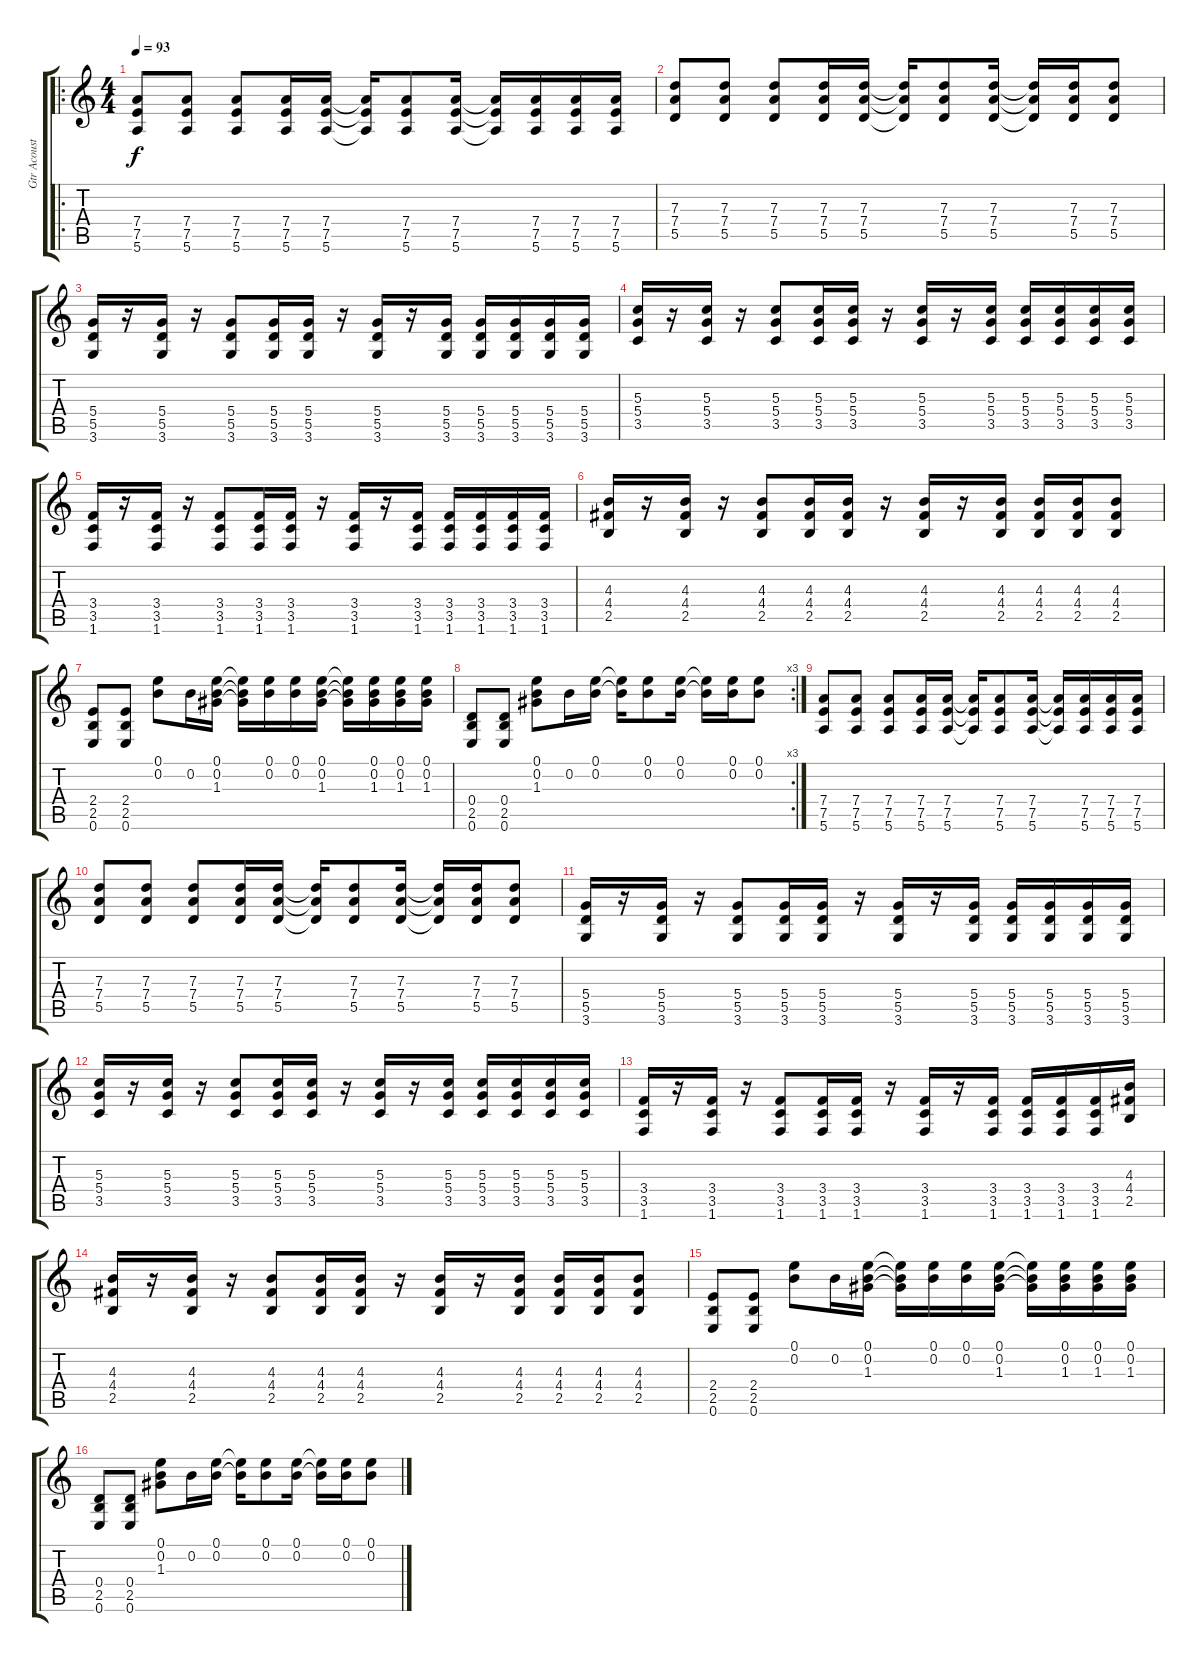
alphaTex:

\track ("Gtr Acoustique" "Gtr Acoust") {instrument electricguitarclean}
\staff {score tabs}
\tuning (E4 B3 G3 D3 A2 E2) {hide}
\ro
\ts (4 4)
\tempo 93
\clef g2
\ks c
(7.4 7.5 5.6).8{dy f instrument electricguitarclean} (7.4 7.5 5.6).8 (7.4 7.5 5.6).8 (7.4 7.5 5.6).16 (7.4 7.5 5.6).16 (7.4{t} 7.5{t} 5.6{t}).16 (7.4 7.5 5.6).8 (7.4 7.5 5.6).16 (7.4{t} 7.5{t} 5.6{t}).16 (7.4 7.5 5.6).16 (7.4 7.5 5.6).16 (7.4 7.5 5.6).16 |
(7.3 7.4 5.5).8 (7.3 7.4 5.5).8 (7.3 7.4 5.5).8 (7.3 7.4 5.5).16 (7.3 7.4 5.5).16 (7.3{t} 7.4{t} 5.5{t}).16 (7.3 7.4 5.5).8 (7.3 7.4 5.5).16 (7.3{t} 7.4{t} 5.5{t}).16 (7.3 7.4 5.5).16 (7.3 7.4 5.5).8 |
(5.4 5.5 3.6).16 r.16 (5.4 5.5 3.6).16 r.16 (5.4 5.5 3.6).8 (5.4 5.5 3.6).16 (5.4 5.5 3.6).16 r.16 (5.4 5.5 3.6).16 r.16 (5.4 5.5 3.6).16 (5.4 5.5 3.6).16 (5.4 5.5 3.6).16 (5.4 5.5 3.6).16 (5.4 5.5 3.6).16 |
(5.3 5.4 3.5).16 r.16 (5.3 5.4 3.5).16 r.16 (5.3 5.4 3.5).8 (5.3 5.4 3.5).16 (5.3 5.4 3.5).16 r.16 (5.3 5.4 3.5).16 r.16 (5.3 5.4 3.5).16 (5.3 5.4 3.5).16 (5.3 5.4 3.5).16 (5.3 5.4 3.5).16 (5.3 5.4 3.5).16 |
(3.4 3.5 1.6).16 r.16 (3.4 3.5 1.6).16 r.16 (3.4 3.5 1.6).8 (3.4 3.5 1.6).16 (3.4 3.5 1.6).16 r.16 (3.4 3.5 1.6).16 r.16 (3.4 3.5 1.6).16 (3.4 3.5 1.6).16 (3.4 3.5 1.6).16 (3.4 3.5 1.6).16 (3.4 3.5 1.6).16 |
(4.3 4.4 2.5).16 r.16 (4.3 4.4 2.5).16 r.16 (4.3 4.4 2.5).8 (4.3 4.4 2.5).16 (4.3 4.4 2.5).16 r.16 (4.3 4.4 2.5).16 r.16 (4.3 4.4 2.5).16 (4.3 4.4 2.5).16 (4.3 4.4 2.5).16 (4.3 4.4 2.5).8 |
(2.4 2.5 0.6).8 (2.4 2.5 0.6).8 (0.1 0.2).8 0.2.16 (0.1 0.2 1.3).16 (0.1{t} 0.2{t} 1.3{t}).16 (0.1 0.2).16 (0.1 0.2).16 (0.1 0.2 1.3).16 (0.1{t} 0.2{t} 1.3{t}).16 (0.1 0.2 1.3).16 (0.1 0.2 1.3).16 (0.1 0.2 1.3).16 |
\rc 3
(0.4 2.5 0.6).8 (0.4 2.5 0.6).8 (0.1 0.2 1.3).8 0.2.16 (0.1 0.2).16 (0.1{t} 0.2{t}).16 (0.1 0.2).8 (0.1 0.2).16 (0.1{t} 0.2{t}).16 (0.1 0.2).16 (0.1 0.2).8 |
(7.4 7.5 5.6).8 (7.4 7.5 5.6).8 (7.4 7.5 5.6).8 (7.4 7.5 5.6).16 (7.4 7.5 5.6).16 (7.4{t} 7.5{t} 5.6{t}).16 (7.4 7.5 5.6).8 (7.4 7.5 5.6).16 (7.4{t} 7.5{t} 5.6{t}).16 (7.4 7.5 5.6).16 (7.4 7.5 5.6).16 (7.4 7.5 5.6).16 |
(7.3 7.4 5.5).8 (7.3 7.4 5.5).8 (7.3 7.4 5.5).8 (7.3 7.4 5.5).16 (7.3 7.4 5.5).16 (7.3{t} 7.4{t} 5.5{t}).16 (7.3 7.4 5.5).8 (7.3 7.4 5.5).16 (7.3{t} 7.4{t} 5.5{t}).16 (7.3 7.4 5.5).16 (7.3 7.4 5.5).8 |
(5.4 5.5 3.6).16 r.16 (5.4 5.5 3.6).16 r.16 (5.4 5.5 3.6).8 (5.4 5.5 3.6).16 (5.4 5.5 3.6).16 r.16 (5.4 5.5 3.6).16 r.16 (5.4 5.5 3.6).16 (5.4 5.5 3.6).16 (5.4 5.5 3.6).16 (5.4 5.5 3.6).16 (5.4 5.5 3.6).16 |
(5.3 5.4 3.5).16 r.16 (5.3 5.4 3.5).16 r.16 (5.3 5.4 3.5).8 (5.3 5.4 3.5).16 (5.3 5.4 3.5).16 r.16 (5.3 5.4 3.5).16 r.16 (5.3 5.4 3.5).16 (5.3 5.4 3.5).16 (5.3 5.4 3.5).16 (5.3 5.4 3.5).16 (5.3 5.4 3.5).16 |
(3.4 3.5 1.6).16 r.16 (3.4 3.5 1.6).16 r.16 (3.4 3.5 1.6).8 (3.4 3.5 1.6).16 (3.4 3.5 1.6).16 r.16 (3.4 3.5 1.6).16 r.16 (3.4 3.5 1.6).16 (3.4 3.5 1.6).16 (3.4 3.5 1.6).16 (3.4 3.5 1.6).16 (4.3 4.4 2.5).16 |
(4.3 4.4 2.5).16 r.16 (4.3 4.4 2.5).16 r.16 (4.3 4.4 2.5).8 (4.3 4.4 2.5).16 (4.3 4.4 2.5).16 r.16 (4.3 4.4 2.5).16 r.16 (4.3 4.4 2.5).16 (4.3 4.4 2.5).16 (4.3 4.4 2.5).16 (4.3 4.4 2.5).8 |
(2.4 2.5 0.6).8 (2.4 2.5 0.6).8 (0.1 0.2).8 0.2.16 (0.1 0.2 1.3).16 (0.1{t} 0.2{t} 1.3{t}).16 (0.1 0.2).16 (0.1 0.2).16 (0.1 0.2 1.3).16 (0.1{t} 0.2{t} 1.3{t}).16 (0.1 0.2 1.3).16 (0.1 0.2 1.3).16 (0.1 0.2 1.3).16 |
(0.4 2.5 0.6).8 (0.4 2.5 0.6).8 (0.1 0.2 1.3).8 0.2.16 (0.1 0.2).16 (0.1{t} 0.2{t}).16 (0.1 0.2).8 (0.1 0.2).16 (0.1{t} 0.2{t}).16 (0.1 0.2).16 (0.1 0.2).8
